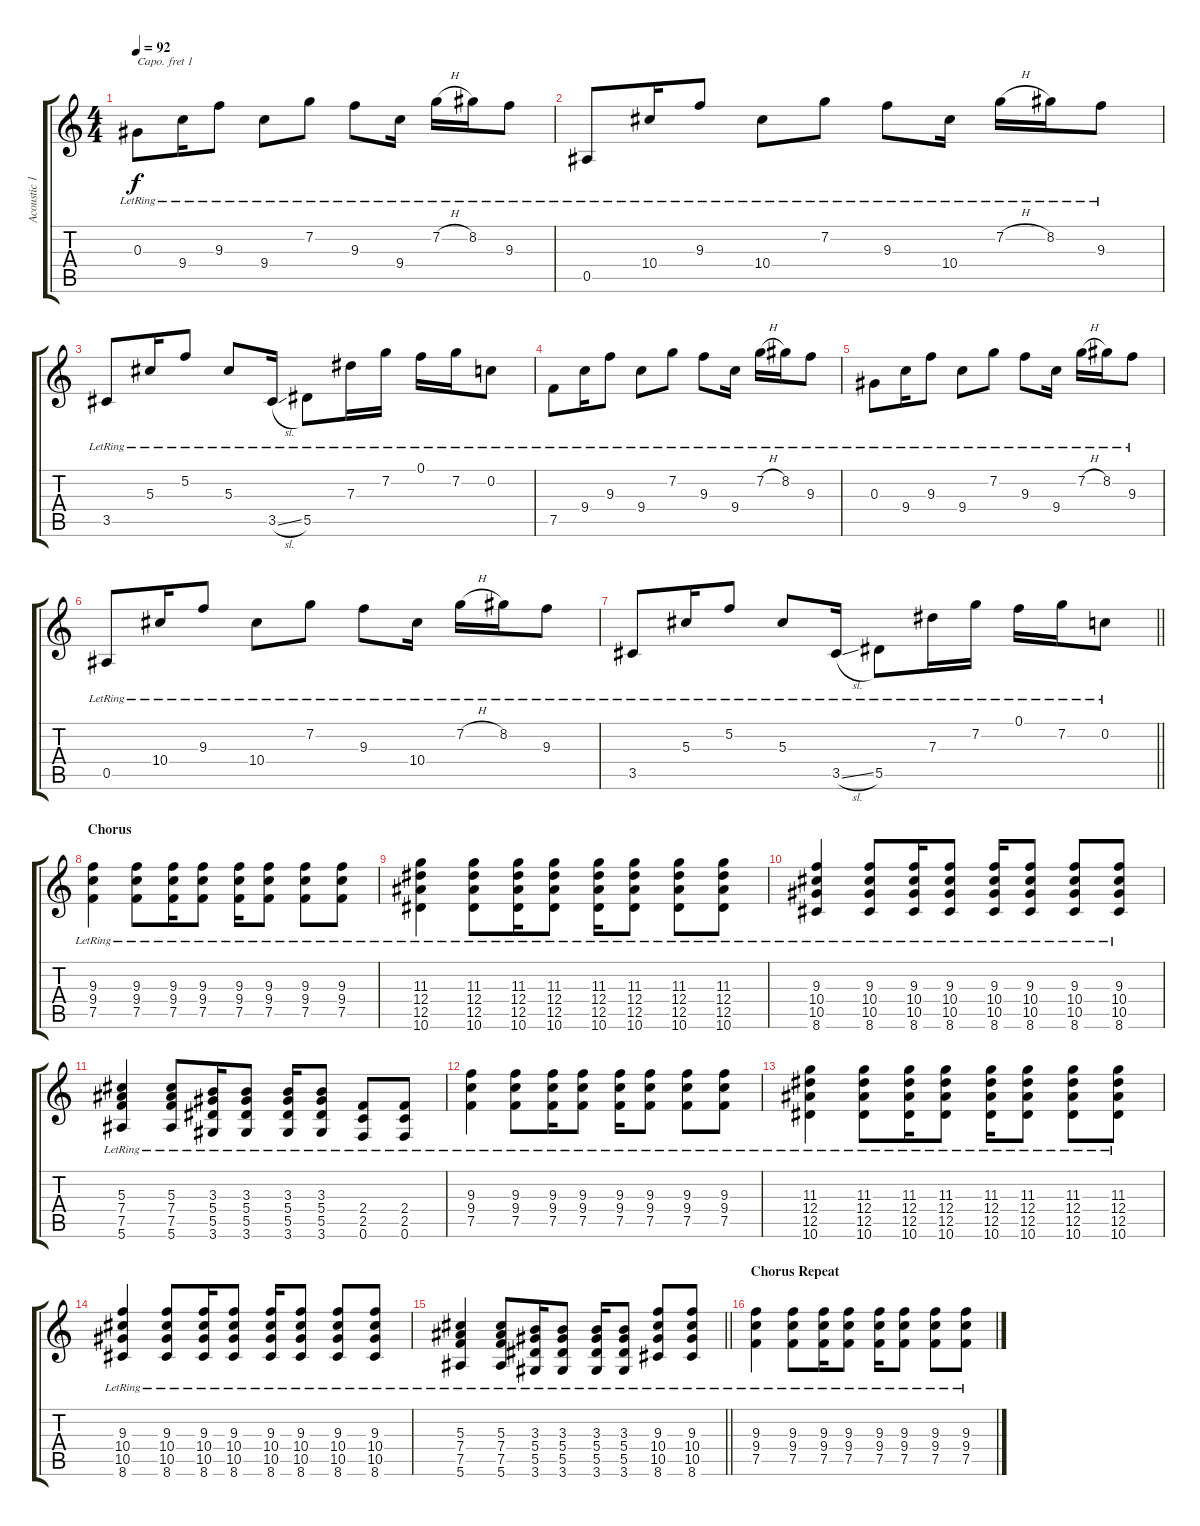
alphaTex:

\track ("Acoustic 1" "Acoustic 1") {instrument acousticguitarsteel}
\staff {score tabs}
\capo 1
\tuning (E4 B3 G3 D3 A2 E2) {hide}
\ts (4 4)
\tempo 92
\clef g2
\ks c
0.3{lr}.8{dy f} 9.4{lr}.16 9.3{lr}.8 9.4{lr}.8 7.2{lr}.8 9.3{lr}.8 9.4{lr}.16 7.2{h lr}.16 8.2{lr}.16 9.3{lr}.8 |
0.5{lr}.8 10.4{lr}.16 9.3{lr}.8 10.4{lr}.8 7.2{lr}.8 9.3{lr}.8 10.4{lr}.16 7.2{h lr}.16 8.2{lr}.16 9.3{lr}.8 |
3.5{lr}.8 5.3{lr}.16 5.2{lr}.8 5.3{lr}.8 3.5{sl lr}.16 5.5{lr}.8 7.3{lr}.16 7.2{lr}.16 0.1{lr}.16 7.2{lr}.16 0.2{lr}.8 |
7.5{lr}.8 9.4{lr}.16 9.3{lr}.8 9.4{lr}.8 7.2{lr}.8 9.3{lr}.8 9.4{lr}.16 7.2{h lr}.16 8.2{lr}.16 9.3{lr}.8 |
0.3{lr}.8 9.4{lr}.16 9.3{lr}.8 9.4{lr}.8 7.2{lr}.8 9.3{lr}.8 9.4{lr}.16 7.2{h lr}.16 8.2{lr}.16 9.3{lr}.8 |
0.5{lr}.8 10.4{lr}.16 9.3{lr}.8 10.4{lr}.8 7.2{lr}.8 9.3{lr}.8 10.4{lr}.16 7.2{h lr}.16 8.2{lr}.16 9.3{lr}.8 |
\barLineRight lightlight
3.5{lr}.8 5.3{lr}.16 5.2{lr}.8 5.3{lr}.8 3.5{sl lr}.16 5.5{lr}.8 7.3{lr}.16 7.2{lr}.16 0.1{lr}.16 7.2{lr}.16 0.2{lr}.8 |
\section ("" "Chorus")
(9.3{lr} 9.4{lr} 7.5{lr}).4 (9.3{lr} 9.4{lr} 7.5{lr}).8 (9.3{lr} 9.4{lr} 7.5{lr}).16 (9.3{lr} 9.4{lr} 7.5{lr}).8 (9.3{lr} 9.4{lr} 7.5{lr}).16 (9.3{lr} 9.4{lr} 7.5{lr}).8 (9.3{lr} 9.4{lr} 7.5{lr}).8 (9.3{lr} 9.4{lr} 7.5{lr}).8 |
(11.3{lr} 12.4{lr} 12.5 10.6{lr}).4 (11.3{lr} 12.4{lr} 12.5 10.6{lr}).8 (11.3{lr} 12.4{lr} 12.5 10.6{lr}).16 (11.3{lr} 12.4{lr} 12.5 10.6{lr}).8 (11.3{lr} 12.4{lr} 12.5 10.6{lr}).16 (11.3{lr} 12.4{lr} 12.5 10.6{lr}).8 (11.3{lr} 12.4{lr} 12.5 10.6{lr}).8 (11.3{lr} 12.4{lr} 12.5 10.6{lr}).8 |
(9.3{lr} 10.4{lr} 10.5{lr} 8.6{lr}).4 (9.3{lr} 10.4{lr} 10.5{lr} 8.6{lr}).8 (9.3{lr} 10.4{lr} 10.5{lr} 8.6{lr}).16 (9.3{lr} 10.4{lr} 10.5{lr} 8.6{lr}).8 (9.3{lr} 10.4{lr} 10.5{lr} 8.6{lr}).16 (9.3{lr} 10.4{lr} 10.5{lr} 8.6{lr}).8 (9.3{lr} 10.4{lr} 10.5{lr} 8.6{lr}).8 (9.3{lr} 10.4{lr} 10.5{lr} 8.6{lr}).8 |
(5.3{lr} 7.4{lr} 7.5{lr} 5.6{lr}).4 (5.3{lr} 7.4{lr} 7.5{lr} 5.6{lr}).8 (3.3{lr} 5.4{lr} 5.5{lr} 3.6{lr}).16 (3.3{lr} 5.4{lr} 5.5{lr} 3.6{lr}).8 (3.3{lr} 5.4{lr} 5.5{lr} 3.6{lr}).16 (3.3{lr} 5.4{lr} 5.5{lr} 3.6{lr}).8 (2.4{lr} 2.5{lr} 0.6{lr}).8 (2.4{lr} 2.5{lr} 0.6{lr}).8 |
(9.3{lr} 9.4{lr} 7.5{lr}).4 (9.3{lr} 9.4{lr} 7.5{lr}).8 (9.3{lr} 9.4{lr} 7.5{lr}).16 (9.3{lr} 9.4{lr} 7.5{lr}).8 (9.3{lr} 9.4{lr} 7.5{lr}).16 (9.3{lr} 9.4{lr} 7.5{lr}).8 (9.3{lr} 9.4{lr} 7.5{lr}).8 (9.3{lr} 9.4{lr} 7.5{lr}).8 |
(11.3{lr} 12.4{lr} 12.5 10.6{lr}).4 (11.3{lr} 12.4{lr} 12.5 10.6{lr}).8 (11.3{lr} 12.4{lr} 12.5 10.6{lr}).16 (11.3{lr} 12.4{lr} 12.5 10.6{lr}).8 (11.3{lr} 12.4{lr} 12.5 10.6{lr}).16 (11.3{lr} 12.4{lr} 12.5 10.6{lr}).8 (11.3{lr} 12.4{lr} 12.5 10.6{lr}).8 (11.3{lr} 12.4{lr} 12.5 10.6{lr}).8 |
(9.3{lr} 10.4{lr} 10.5{lr} 8.6{lr}).4 (9.3{lr} 10.4{lr} 10.5{lr} 8.6{lr}).8 (9.3{lr} 10.4{lr} 10.5{lr} 8.6{lr}).16 (9.3{lr} 10.4{lr} 10.5{lr} 8.6{lr}).8 (9.3{lr} 10.4{lr} 10.5{lr} 8.6{lr}).16 (9.3{lr} 10.4{lr} 10.5{lr} 8.6{lr}).8 (9.3{lr} 10.4{lr} 10.5{lr} 8.6{lr}).8 (9.3{lr} 10.4{lr} 10.5{lr} 8.6{lr}).8 |
\barLineRight lightlight
(5.3{lr} 7.4{lr} 7.5{lr} 5.6{lr}).4 (5.3{lr} 7.4{lr} 7.5{lr} 5.6{lr}).8 (3.3{lr} 5.4{lr} 5.5{lr} 3.6{lr}).16 (3.3{lr} 5.4{lr} 5.5{lr} 3.6{lr}).8 (3.3{lr} 5.4{lr} 5.5{lr} 3.6{lr}).16 (3.3{lr} 5.4{lr} 5.5{lr} 3.6{lr}).8 (9.3{lr} 10.4{lr} 10.5{lr} 8.6).8 (9.3 10.4{lr} 10.5{lr} 8.6).8 |
\section ("" "Chorus Repeat")
(9.3{lr} 9.4{lr} 7.5{lr}).4 (9.3{lr} 9.4{lr} 7.5{lr}).8 (9.3{lr} 9.4{lr} 7.5{lr}).16 (9.3{lr} 9.4{lr} 7.5{lr}).8 (9.3{lr} 9.4{lr} 7.5{lr}).16 (9.3{lr} 9.4{lr} 7.5{lr}).8 (9.3{lr} 9.4{lr} 7.5{lr}).8 (9.3{lr} 9.4{lr} 7.5{lr}).8
